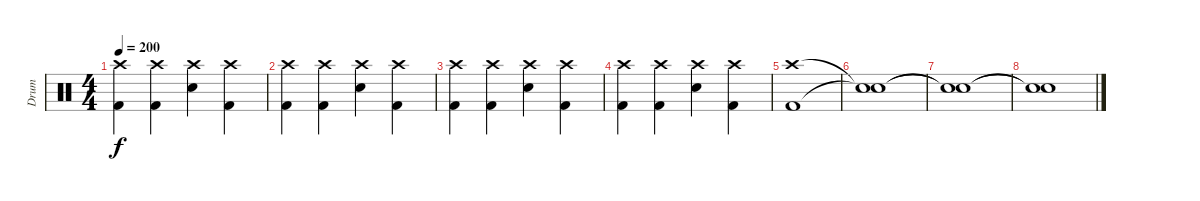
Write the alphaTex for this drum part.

\track ("Drum" "Drum") {instrument percussion}
\staff {score}
\articulation defaults
\ts (4 4)
\tempo 200
\clef neutral
\ks c
("Crash high (hit)" "Kick (hit) 2").4{dy f} ("Crash high (hit)" "Kick (hit) 2").4 ("Crash high (hit)" "Electric Snare (hit)").4 ("Crash high (hit)" "Kick (hit) 2").4 |
("Crash high (hit)" "Kick (hit) 2").4 ("Crash high (hit)" "Kick (hit) 2").4 ("Crash high (hit)" "Electric Snare (hit)").4 ("Crash high (hit)" "Kick (hit) 2").4 |
("Crash high (hit)" "Kick (hit) 2").4 ("Crash high (hit)" "Kick (hit) 2").4 ("Crash high (hit)" "Electric Snare (hit)").4 ("Crash high (hit)" "Kick (hit) 2").4 |
("Crash high (hit)" "Kick (hit) 2").4 ("Crash high (hit)" "Kick (hit) 2").4 ("Crash high (hit)" "Electric Snare (hit)").4 ("Crash high (hit)" "Kick (hit) 2").4 |
("Crash high (hit)" "Kick (hit) 2").1 |
("Snare (hit)"{t} "Snare (hit)"{t}).1 |
("Snare (hit)"{t} "Snare (hit)"{t}).1 |
("Snare (hit)"{t} "Snare (hit)"{t}).1
